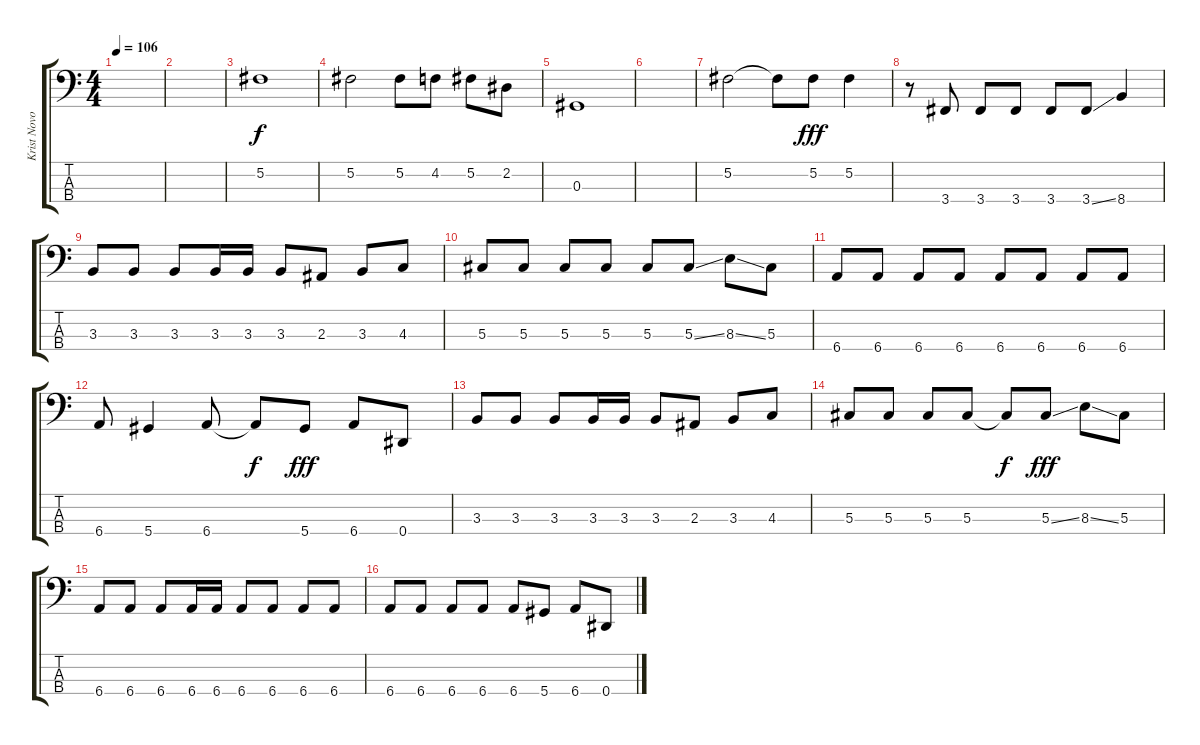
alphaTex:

\track ("Krist Novoselic and His Beard" "Krist Novo") {instrument electricbasspick}
\staff {score tabs}
\tuning (Gb2 Db2 Ab1 Eb1) {hide}
\ts (4 4)
\tempo 106
\clef f4
\ks c
|
|
5.2.1 |
5.2.2 5.2.8 4.2.8 5.2.8 2.2.8 |
0.3.1 |
|
5.2.2 5.2{t}.8{dy f} 5.2.8{dy fff} 5.2.4 |
r.8 3.4.8 3.4.8 3.4.8 3.4.8 3.4{ss}.8 8.4.4 |
3.3.8 3.3.8 3.3.8 3.3.16 3.3.16 3.3.8 2.3.8 3.3.8 4.3.8 |
5.3.8 5.3.8 5.3.8 5.3.8 5.3.8 5.3{ss}.8 8.3{ss}.8 5.3.8 |
6.4.8 6.4.8 6.4.8 6.4.8 6.4.8 6.4.8 6.4.8 6.4.8 |
6.4.8 5.4.4 6.4.8 6.4{t}.8{dy f} 5.4.8{dy fff} 6.4.8 0.4.8 |
3.3.8 3.3.8 3.3.8 3.3.16 3.3.16 3.3.8 2.3.8 3.3.8 4.3.8 |
5.3.8 5.3.8 5.3.8 5.3.8 5.3{t}.8{dy f} 5.3{ss}.8{dy fff} 8.3{ss}.8 5.3.8 |
6.4.8 6.4.8 6.4.8 6.4.16 6.4.16 6.4.8 6.4.8 6.4.8 6.4.8 |
6.4.8 6.4.8 6.4.8 6.4.8 6.4.8 5.4.8 6.4.8 0.4.8
